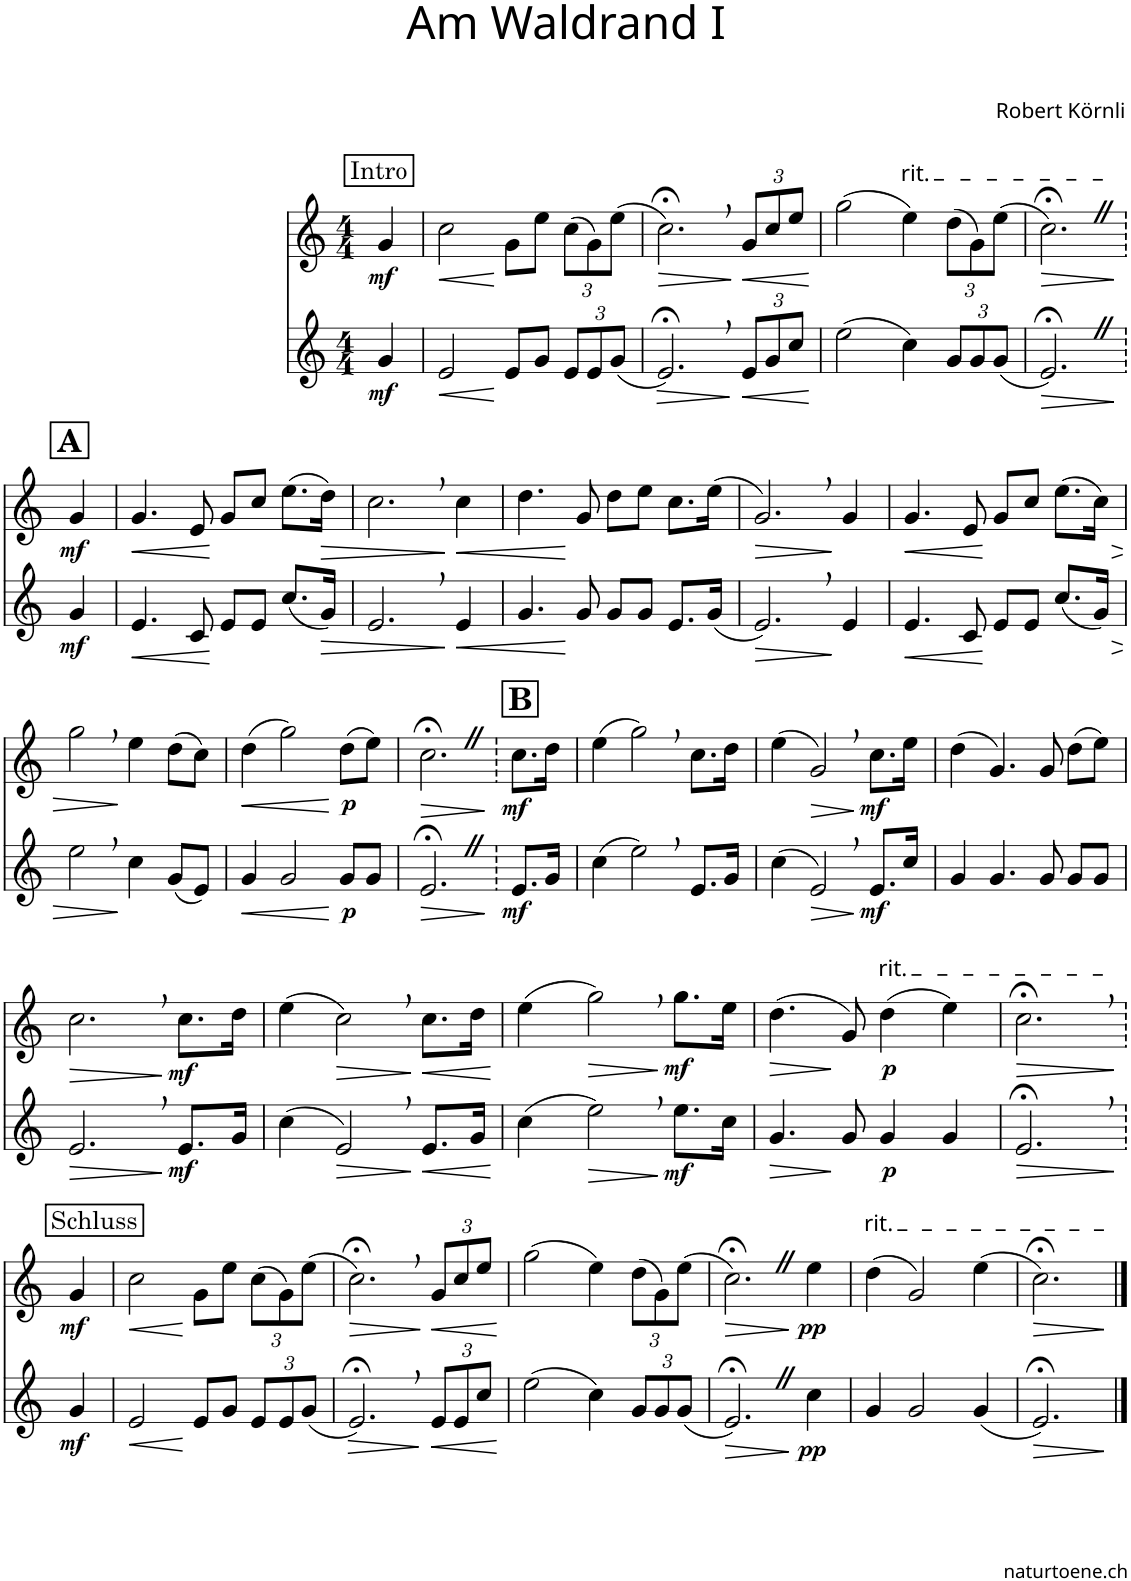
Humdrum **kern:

**kern	**dynam	**kern	**dynam
*part2	*part2	*part1	*part1
*staff2	*staff2	*staff1	*staff1
*I"Alphorn	*	*I"Alphorn	*
*clefG2	*	*clefG2	*
*Trd4c6	*	*Trd4c6	*
*k[]	*	*k[]	*
*M4/4	*	*M4/4	*
!!LO:REH:place=s1:a:cj:fs=11:t=Intro
=	=	=	=
!	!LO:DY:b	!	!LO:DY:b
4g/	mf	4g/	mf
=1	=1	=1	=1
!	!LO:HP:b	!	!LO:HP:b
2e/	<	2cc\	<
8e/L	[	8g\L	[
8g/J	.	8ee\J	.
*Xbrackettup	*	*Xbrackettup	*
12e/L	.	(12cc\L	.
12e/	.	12g\)	.
(12g/J	.	(12ee\J	.
=2	=2	=2	=2
!	!LO:HP:b	!	!LO:HP:b
2.e;<,/)	>	2.cc;<,\)	>
!	!LO:HP:n=1:b	!	!LO:HP:n=1:b
12e/L	] <	12g/L	] <
12g/	.	12cc/	.
12cc/J	.	12ee/J	.
.	[	.	[
=3	=3	=3	=3
(2ee\	.	(2gg\	.
!	!	!LO:TX:a:t=rit.	!
4cc\)	.	4ee\)	.
12g/L	.	(12dd\L	.
12g/	.	12g\)	.
(12g/J	.	(12ee\J	.
=4	=4	=4	=4
!	!LO:HP:b	!	!LO:HP:b
2.e;<Z/)	>	2.cc;<Z\)	>
.	]	.	]
!!LO:LB:g=z
=4X1	=4X1	=4X1	=4X1
!!LO:REH:place=s1:a:B:cj:fs=14:t=A
!	!LO:DY:b	!	!LO:DY:b
4g/	mf	4g/	mf
=5	=5	=5	=5
!	!LO:HP:b	!	!LO:HP:b
4.e/	<	4.g/	<
8c/	.	8e/	.
8e/L	[	8g/L	[
8e/J	.	8cc/J	.
(8.cc/L	.	(8.ee\L	.
!	!LO:HP:b	!	!LO:HP:b
16g/Jk)	>	16dd\Jk)	>
=6	=6	=6	=6
2.e,/	.	2.cc,\	.
!	!LO:HP:n=1:b	!	!LO:HP:n=1:b
4e/	] <	4cc\	] <
=7	=7	=7	=7
4.g/	.	4.dd\	.
8g/	[	8g/	[
8g/L	.	8dd\L	.
8g/J	.	8ee\J	.
8.e/L	.	8.cc\L	.
(16g/Jk	.	(16ee\Jk	.
=8	=8	=8	=8
!	!LO:HP:b	!	!LO:HP:b
2.e,/)	>	2.g,/)	>
4e/	]	4g/	]
=9	=9	=9	=9
!	!LO:HP:b	!	!LO:HP:b
4.e/	<	4.g/	<
8c/	.	8e/	.
8e/L	[	8g/L	[
8e/J	.	8cc/J	.
(8.cc/L	.	(8.ee\L	.
!	!LO:HP:b	!	!LO:HP:b
16g/Jk)	>	16cc\Jk)	>
!!LO:LB:g=z
=10	=10	=10	=10
2ee,\	.	2gg,\	.
4cc\	]	4ee\	]
(8g/L	.	(8dd\L	.
8e/J)	.	8cc\J)	.
=11	=11	=11	=11
!	!LO:HP:b	!	!LO:HP:b
4g/	<	(4dd\	<
2g/	.	2gg\)	.
!	!LO:DY:n=1:b	!	!LO:DY:n=1:b
8g/L	[ p	(8dd\L	[ p
8g/J	.	8ee\J)	.
=12	=12	=12	=12
!	!LO:HP:b	!	!LO:HP:b
2.e;<Z/	>	2.cc;<Z\	>
.	]	.	]
=12X2	=12X2	=12X2	=12X2
!!LO:REH:place=s1:a:B:cj:fs=14:t=B
!	!LO:DY:b	!	!LO:DY:b
8.e/L	mf	8.cc\L	mf
16g/Jk	.	16dd\Jk	.
=13	=13	=13	=13
(4cc\	.	(4ee\	.
2ee,\)	.	2gg,\)	.
8.e/L	.	8.cc\L	.
16g/Jk	.	16dd\Jk	.
=14	=14	=14	=14
(4cc\	.	(4ee\	.
!	!LO:HP:b	!	!LO:HP:b
2e,/)	>	2g,/)	>
!	!LO:DY:n=1:b	!	!LO:DY:n=1:b
8.e/L	] mf	8.cc\L	] mf
16cc/Jk	.	16ee\Jk	.
=15	=15	=15	=15
4g/	.	(4dd\	.
4.g/	.	4.g/)	.
8g/	.	8g/	.
8g/L	.	(8dd\L	.
8g/J	.	8ee\J)	.
!!LO:LB:g=z
=16	=16	=16	=16
!	!LO:HP:b	!	!LO:HP:b
2.e,/	>	2.cc,\	>
!	!LO:DY:n=1:b	!	!LO:DY:n=1:b
8.e/L	] mf	8.cc\L	] mf
16g/Jk	.	16dd\Jk	.
=17	=17	=17	=17
(4cc\	.	(4ee\	.
!	!LO:HP:b	!	!LO:HP:b
2e,/)	>	2cc,\)	>
!	!LO:HP:n=1:b	!	!LO:HP:n=1:b
8.e/L	] <	8.cc\L	] <
16g/Jk	.	16dd\Jk	.
.	[	.	[
=18	=18	=18	=18
(4cc\	.	(4ee\	.
!	!LO:HP:b	!	!LO:HP:b
2ee,\)	>	2gg,\)	>
!	!LO:DY:n=1:b	!	!LO:DY:n=1:b
8.ee\L	] mf	8.gg\L	] mf
16cc\Jk	.	16ee\Jk	.
=19	=19	=19	=19
!	!LO:HP:b	!	!LO:HP:b
4.g/	>	(4.dd\	>
8g/	]	8g/)	]
!	!	!LO:TX:a:t=rit.	!
!	!LO:DY:b	!	!LO:DY:b
4g/	p	(4dd\	p
4g/	.	4ee\)	.
=20	=20	=20	=20
!	!LO:HP:b	!	!LO:HP:b
2.e;<,/	>	2.cc;<,\	>
.	]	.	]
!!LO:LB:g=z
=20X3	=20X3	=20X3	=20X3
!!LO:REH:place=s1:a:cj:fs=11:t=Schluss
!	!LO:DY:b	!	!LO:DY:b
4g/	mf	4g/	mf
=21	=21	=21	=21
!	!LO:HP:b	!	!LO:HP:b
2e/	<	2cc\	<
8e/L	[	8g\L	[
8g/J	.	8ee\J	.
12e/L	.	(12cc\L	.
12e/	.	12g\)	.
(12g/J	.	(12ee\J	.
=22	=22	=22	=22
!	!LO:HP:b	!	!LO:HP:b
2.e;<,/)	>	2.cc;<,\)	>
!	!LO:HP:n=1:b	!	!LO:HP:n=1:b
12e/L	] <	12g/L	] <
12e/	.	12cc/	.
12cc/J	.	12ee/J	.
.	[	.	[
=23	=23	=23	=23
(2ee\	.	(2gg\	.
4cc\)	.	4ee\)	.
12g/L	.	(12dd\L	.
12g/	.	12g\)	.
(12g/J	.	(12ee\J	.
=24	=24	=24	=24
!	!LO:HP:b	!	!LO:HP:b
2.e;<Z/)	>	2.cc;<Z\)	>
!	!LO:DY:n=1:b	!	!LO:DY:n=1:b
4cc\	] pp	4ee\	] pp
=25	=25	=25	=25
!	!	!LO:TX:a:t=rit.	!
4g/	.	(4dd\	.
2g/	.	2g/)	.
(4g/	.	(4ee\	.
=26	=26	=26	=26
!	!LO:HP:b	!	!LO:HP:b
2.e;</)	>	2.cc;<\)	>
.	]	.	]
==	==	==	==
*-	*-	*-	*-
